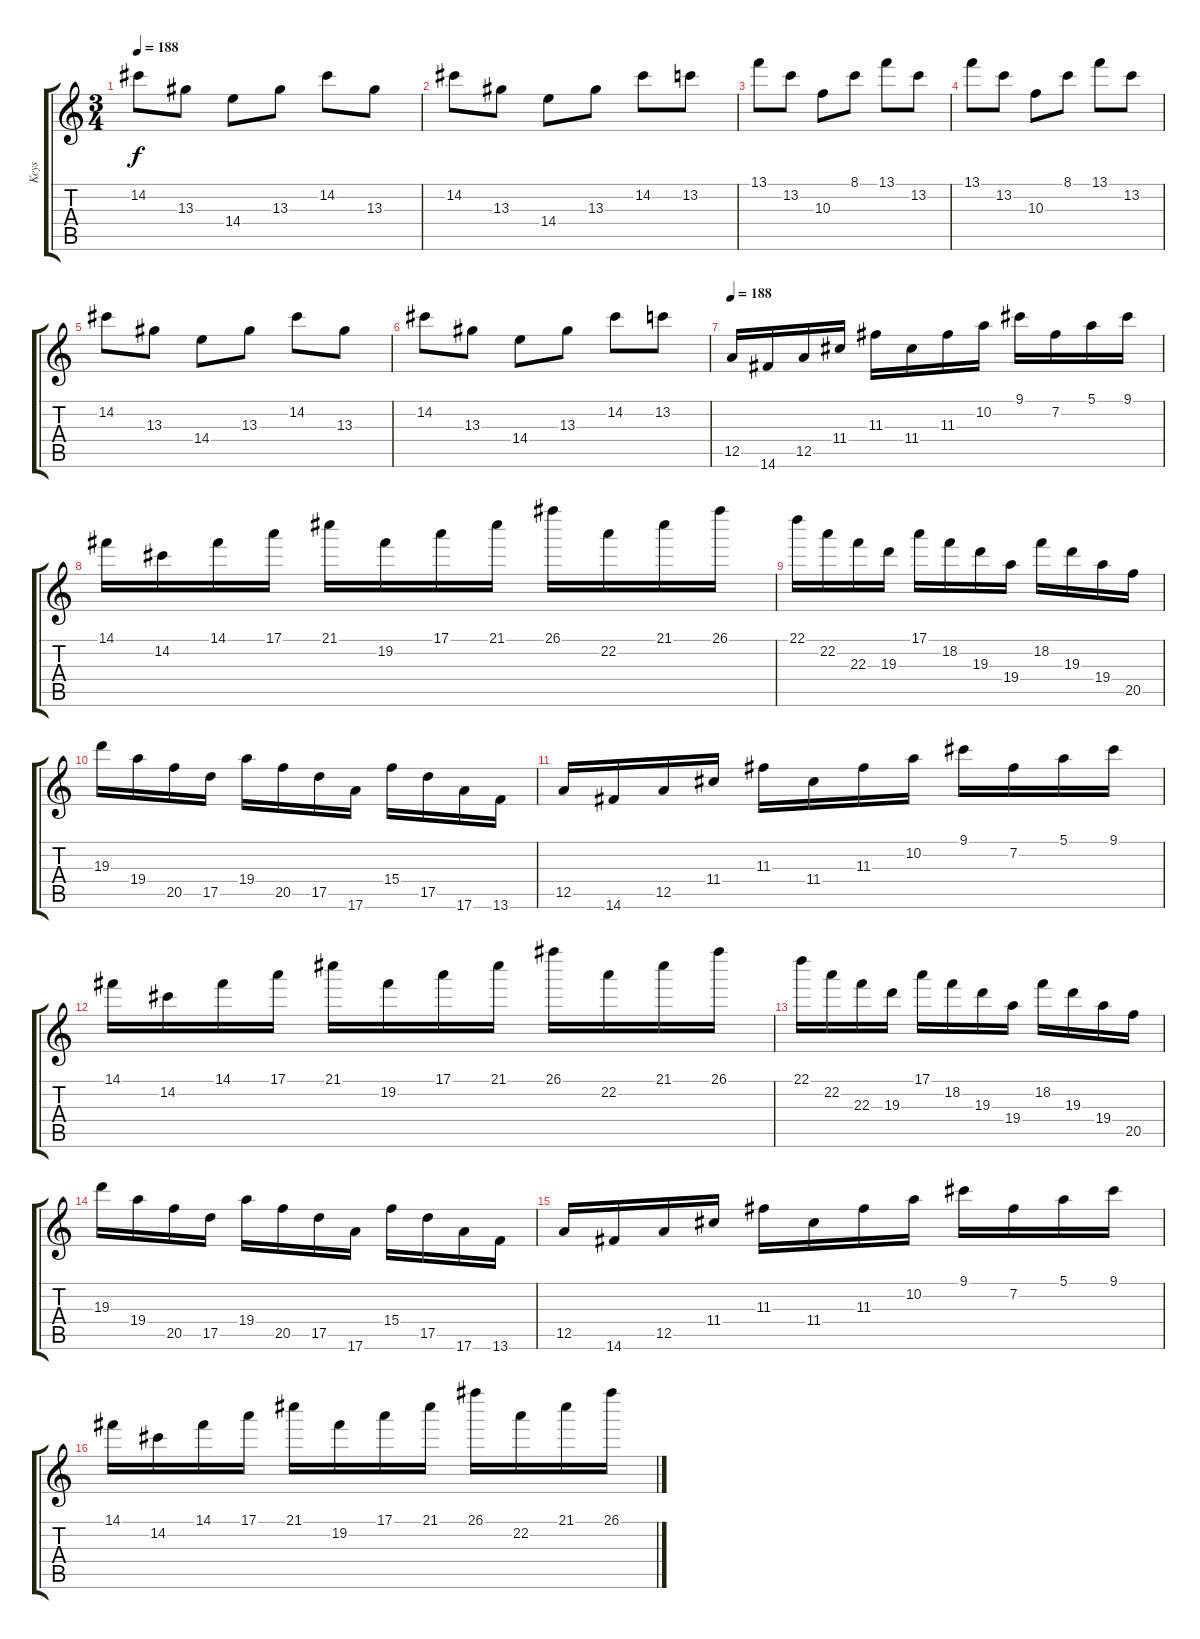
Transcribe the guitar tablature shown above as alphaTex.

\track ("Keys" "Keys") {instrument acousticguitarnylon}
\staff {score tabs}
\tuning (E4 B3 G3 D3 A2 E2) {hide}
\ts (3 4)
\tempo 188
\clef g2
\ks c
14.2.8{dy f} 13.3.8 14.4.8 13.3.8 14.2.8 13.3.8 |
14.2.8 13.3.8 14.4.8 13.3.8 14.2.8 13.2.8 |
13.1.8 13.2.8 10.3.8 8.1.8 13.1.8 13.2.8 |
13.1.8 13.2.8 10.3.8 8.1.8 13.1.8 13.2.8 |
14.2.8 13.3.8 14.4.8 13.3.8 14.2.8 13.3.8 |
14.2.8 13.3.8 14.4.8 13.3.8 14.2.8 13.2.8 |
\tempo 188
12.5.16{volume 11 instrument acousticgrandpiano} 14.6.16 12.5.16 11.4.16 11.3.16 11.4.16 11.3.16 10.2.16 9.1.16 7.2.16 5.1.16 9.1.16 |
14.1.16 14.2.16 14.1.16 17.1.16 21.1.16 19.2.16 17.1.16 21.1.16 26.1.16 22.2.16 21.1.16 26.1.16 |
22.1.16 22.2.16 22.3.16 19.3.16 17.1.16 18.2.16 19.3.16 19.4.16 18.2.16 19.3.16 19.4.16 20.5.16 |
19.3.16 19.4.16 20.5.16 17.5.16 19.4.16 20.5.16 17.5.16 17.6.16 15.4.16 17.5.16 17.6.16 13.6.16 |
12.5.16 14.6.16 12.5.16 11.4.16 11.3.16 11.4.16 11.3.16 10.2.16 9.1.16 7.2.16 5.1.16 9.1.16 |
14.1.16 14.2.16 14.1.16 17.1.16 21.1.16 19.2.16 17.1.16 21.1.16 26.1.16 22.2.16 21.1.16 26.1.16 |
22.1.16 22.2.16 22.3.16 19.3.16 17.1.16 18.2.16 19.3.16 19.4.16 18.2.16 19.3.16 19.4.16 20.5.16 |
19.3.16 19.4.16 20.5.16 17.5.16 19.4.16 20.5.16 17.5.16 17.6.16 15.4.16 17.5.16 17.6.16 13.6.16 |
12.5.16 14.6.16 12.5.16 11.4.16 11.3.16 11.4.16 11.3.16 10.2.16 9.1.16 7.2.16 5.1.16 9.1.16 |
14.1.16 14.2.16 14.1.16 17.1.16 21.1.16 19.2.16 17.1.16 21.1.16 26.1.16 22.2.16 21.1.16 26.1.16
